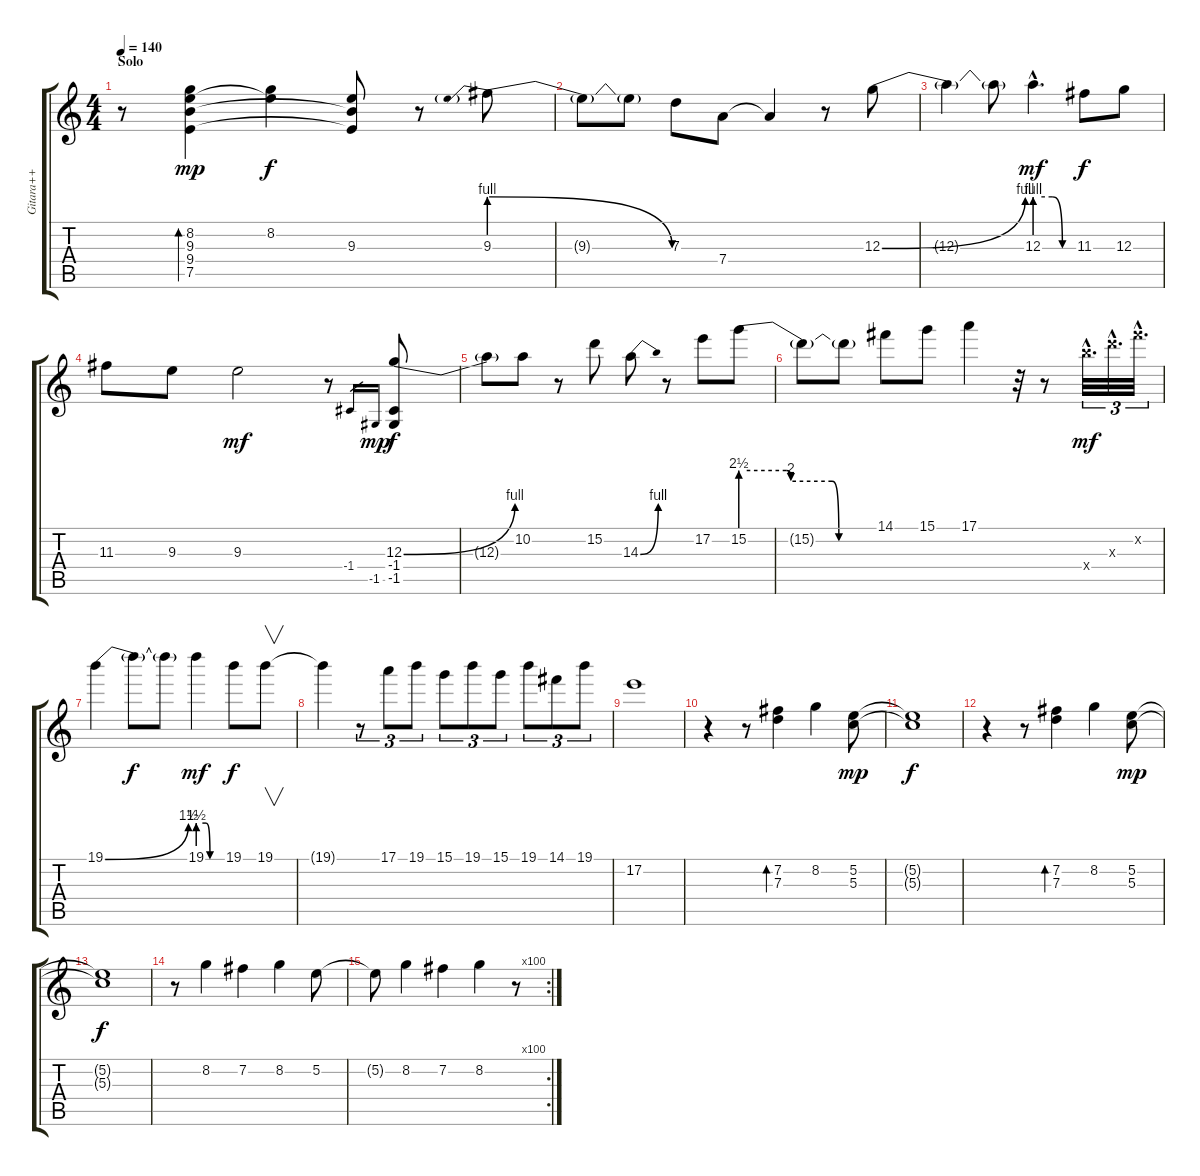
\track ("Gitara++" "Gitara++") {instrument electricguitarjazz}
\staff {score tabs}
\tuning (E4 B3 G3 D3 A2 E2) {hide}
\ts (4 4)
\section ("" "Solo")
\tempo 140
\clef g2
\ks c
r.8{dy f} (8.2 9.3 9.4 7.5).4{bd 480 dy mp} (8.2 9.3{t}).4{dy f} (9.3 9.4{t} 7.5{t}).8 r.8 9.3{be (prebendrelease 0 4 60 0)}.8 |
9.3{t}.8 9.3{t}.8 7.3.8 7.4.8 7.4{t}.4 r.8 12.3{be (bend 0 0 60 4)}.8 |
12.3{t}.4 12.3{t}.8 12.3{be (custom 0 4 27 4 43 0 60 0) hac}.4{d dy mf} 11.3.8{dy f} 12.3.8 |
11.3.8 9.3.8 9.3.2{dy mf} r.8 -1.4.16{gr} -1.5.16{gr dy mp} (12.3{be (bend 0 0 60 4)} -1.4 -1.5).8{dy f} |
12.3{t}.8 10.2.8 r.8 15.2.8 14.3{be (bend 0 0 60 4)}.8 r.8 17.2.8 15.2{be (custom 0 10 20 10 22 8 40 8 43 0 60 0)}.8 |
15.2{t}.8 15.2{t}.8 14.1.8 15.1.8 17.1.4 r.32 r.8 21.4{hac x}.32{d tu (3 2) dy mf} 19.3{hac x}.32{d tu (3 2)} 19.2{hac x}.32{d tu (3 2)} |
19.1{be (bend 0 0 60 6)}.4 19.1{t}.8{dy f} 19.1{t}.8 19.1{be (custom 0 6 20 6 30 0 60 0)}.4{dy mf} 19.1.8{dy f} 19.1.8{v} |
19.1{t}.4 r.8{tu (3 2)} 17.1.8{tu (3 2)} 19.1.8{tu (3 2)} 15.1.8{tu (3 2)} 19.1.8{tu (3 2)} 15.1.8{tu (3 2)} 19.1.8{tu (3 2)} 14.1.8{tu (3 2)} 19.1.8{tu (3 2)} |
17.2.1 |
r.4 r.8 (7.2 7.3).4{bd 240} 8.2.4 (5.2 5.3).8{dy mp} |
(5.2{t} 5.3{t}).1{dy f} |
r.4 r.8 (7.2 7.3).4{bd 240} 8.2.4 (5.2 5.3).8{dy mp} |
(5.2{t} 5.3{t}).1{dy f} |
r.8 8.2.4 7.2.4 8.2.4 5.2.8 |
\rc 100
5.2{t}.8 8.2.4 7.2.4 8.2.4 r.8
